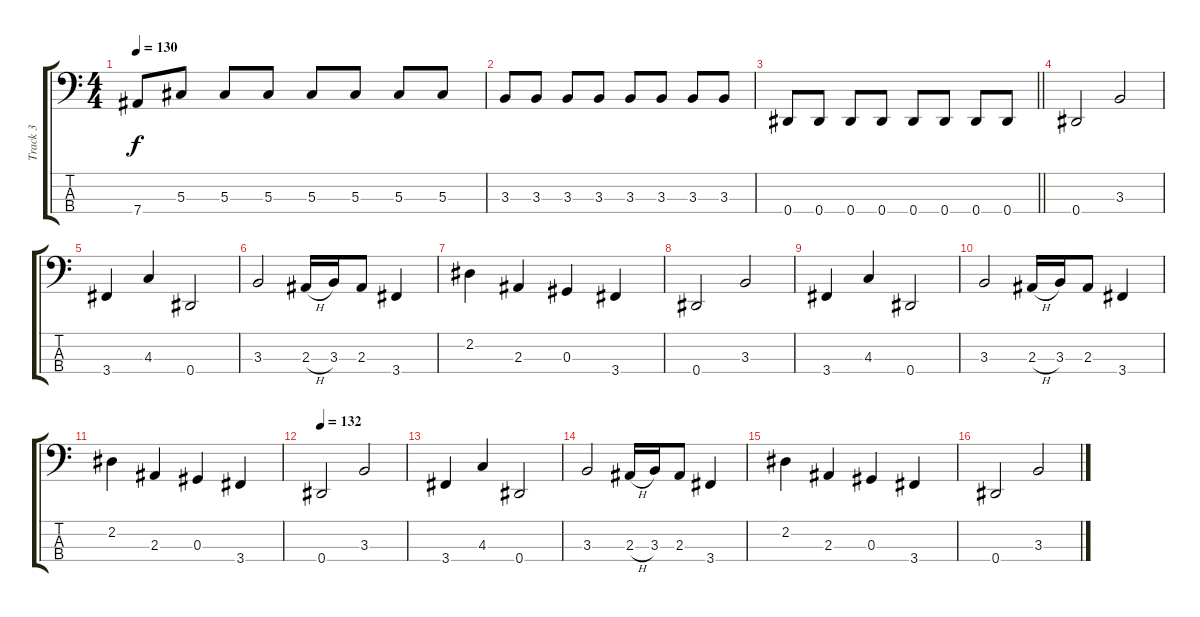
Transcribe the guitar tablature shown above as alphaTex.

\track ("Track 3" "Track 3") {instrument electricbasspick}
\staff {score tabs}
\tuning (Gb2 Db2 Ab1 Eb1) {hide}
\ts (4 4)
\tempo 130
\clef f4
\ks c
7.4.8{dy f} 5.3.8 5.3.8 5.3.8 5.3.8 5.3.8 5.3.8 5.3.8 |
3.3.8 3.3.8 3.3.8 3.3.8 3.3.8 3.3.8 3.3.8 3.3.8 |
\barLineRight lightlight
0.4.8 0.4.8 0.4.8 0.4.8 0.4.8 0.4.8 0.4.8 0.4.8 |
\section ("" "")
0.4.2 3.3.2 |
3.4.4 4.3.4 0.4.2 |
3.3.2 2.3{h}.16 3.3.16 2.3.8 3.4.4 |
2.2.4 2.3.4 0.3.4 3.4.4 |
0.4.2 3.3.2 |
3.4.4 4.3.4 0.4.2 |
3.3.2 2.3{h}.16 3.3.16 2.3.8 3.4.4 |
2.2.4 2.3.4 0.3.4 3.4.4 |
\tempo 132
0.4.2 3.3.2 |
3.4.4 4.3.4 0.4.2 |
3.3.2 2.3{h}.16 3.3.16 2.3.8 3.4.4 |
2.2.4 2.3.4 0.3.4 3.4.4 |
0.4.2 3.3.2
